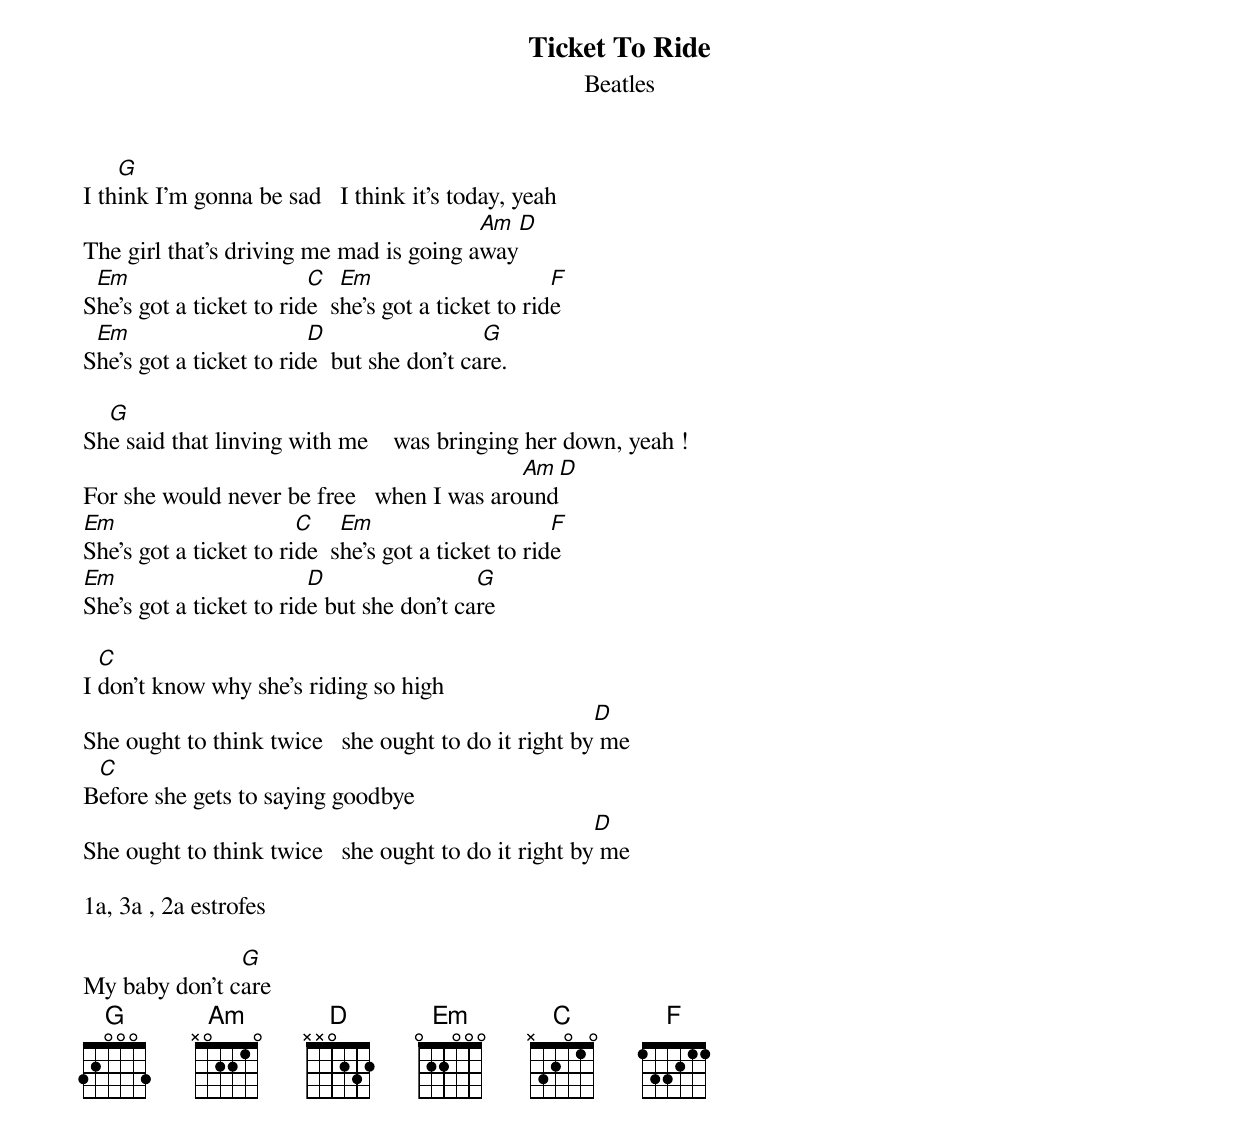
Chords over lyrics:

Ticket To Ride
Beatles

    G
I think I'm gonna be sad   I think it's today, yeah
                                         Am D
The girl that's driving me mad is going away
 Em                      C   Em                      F
She's got a ticket to ride  she's got a ticket to ride
 Em                      D                  G
She's got a ticket to ride  but she don't care.

  G
She said that linving with me    was bringing her down, yeah !
                                            Am D
For she would never be free   when I was around
Em                      C    Em                      F
She's got a ticket to ride  she's got a ticket to ride
Em                       D                 G
She's got a ticket to ride but she don't care

  C
I don't know why she's riding so high
                                                      D
She ought to think twice   she ought to do it right by me
 C
Before she gets to saying goodbye
                                                      D
She ought to think twice   she ought to do it right by me

1a, 3a , 2a estrofes

               G
My baby don't care
